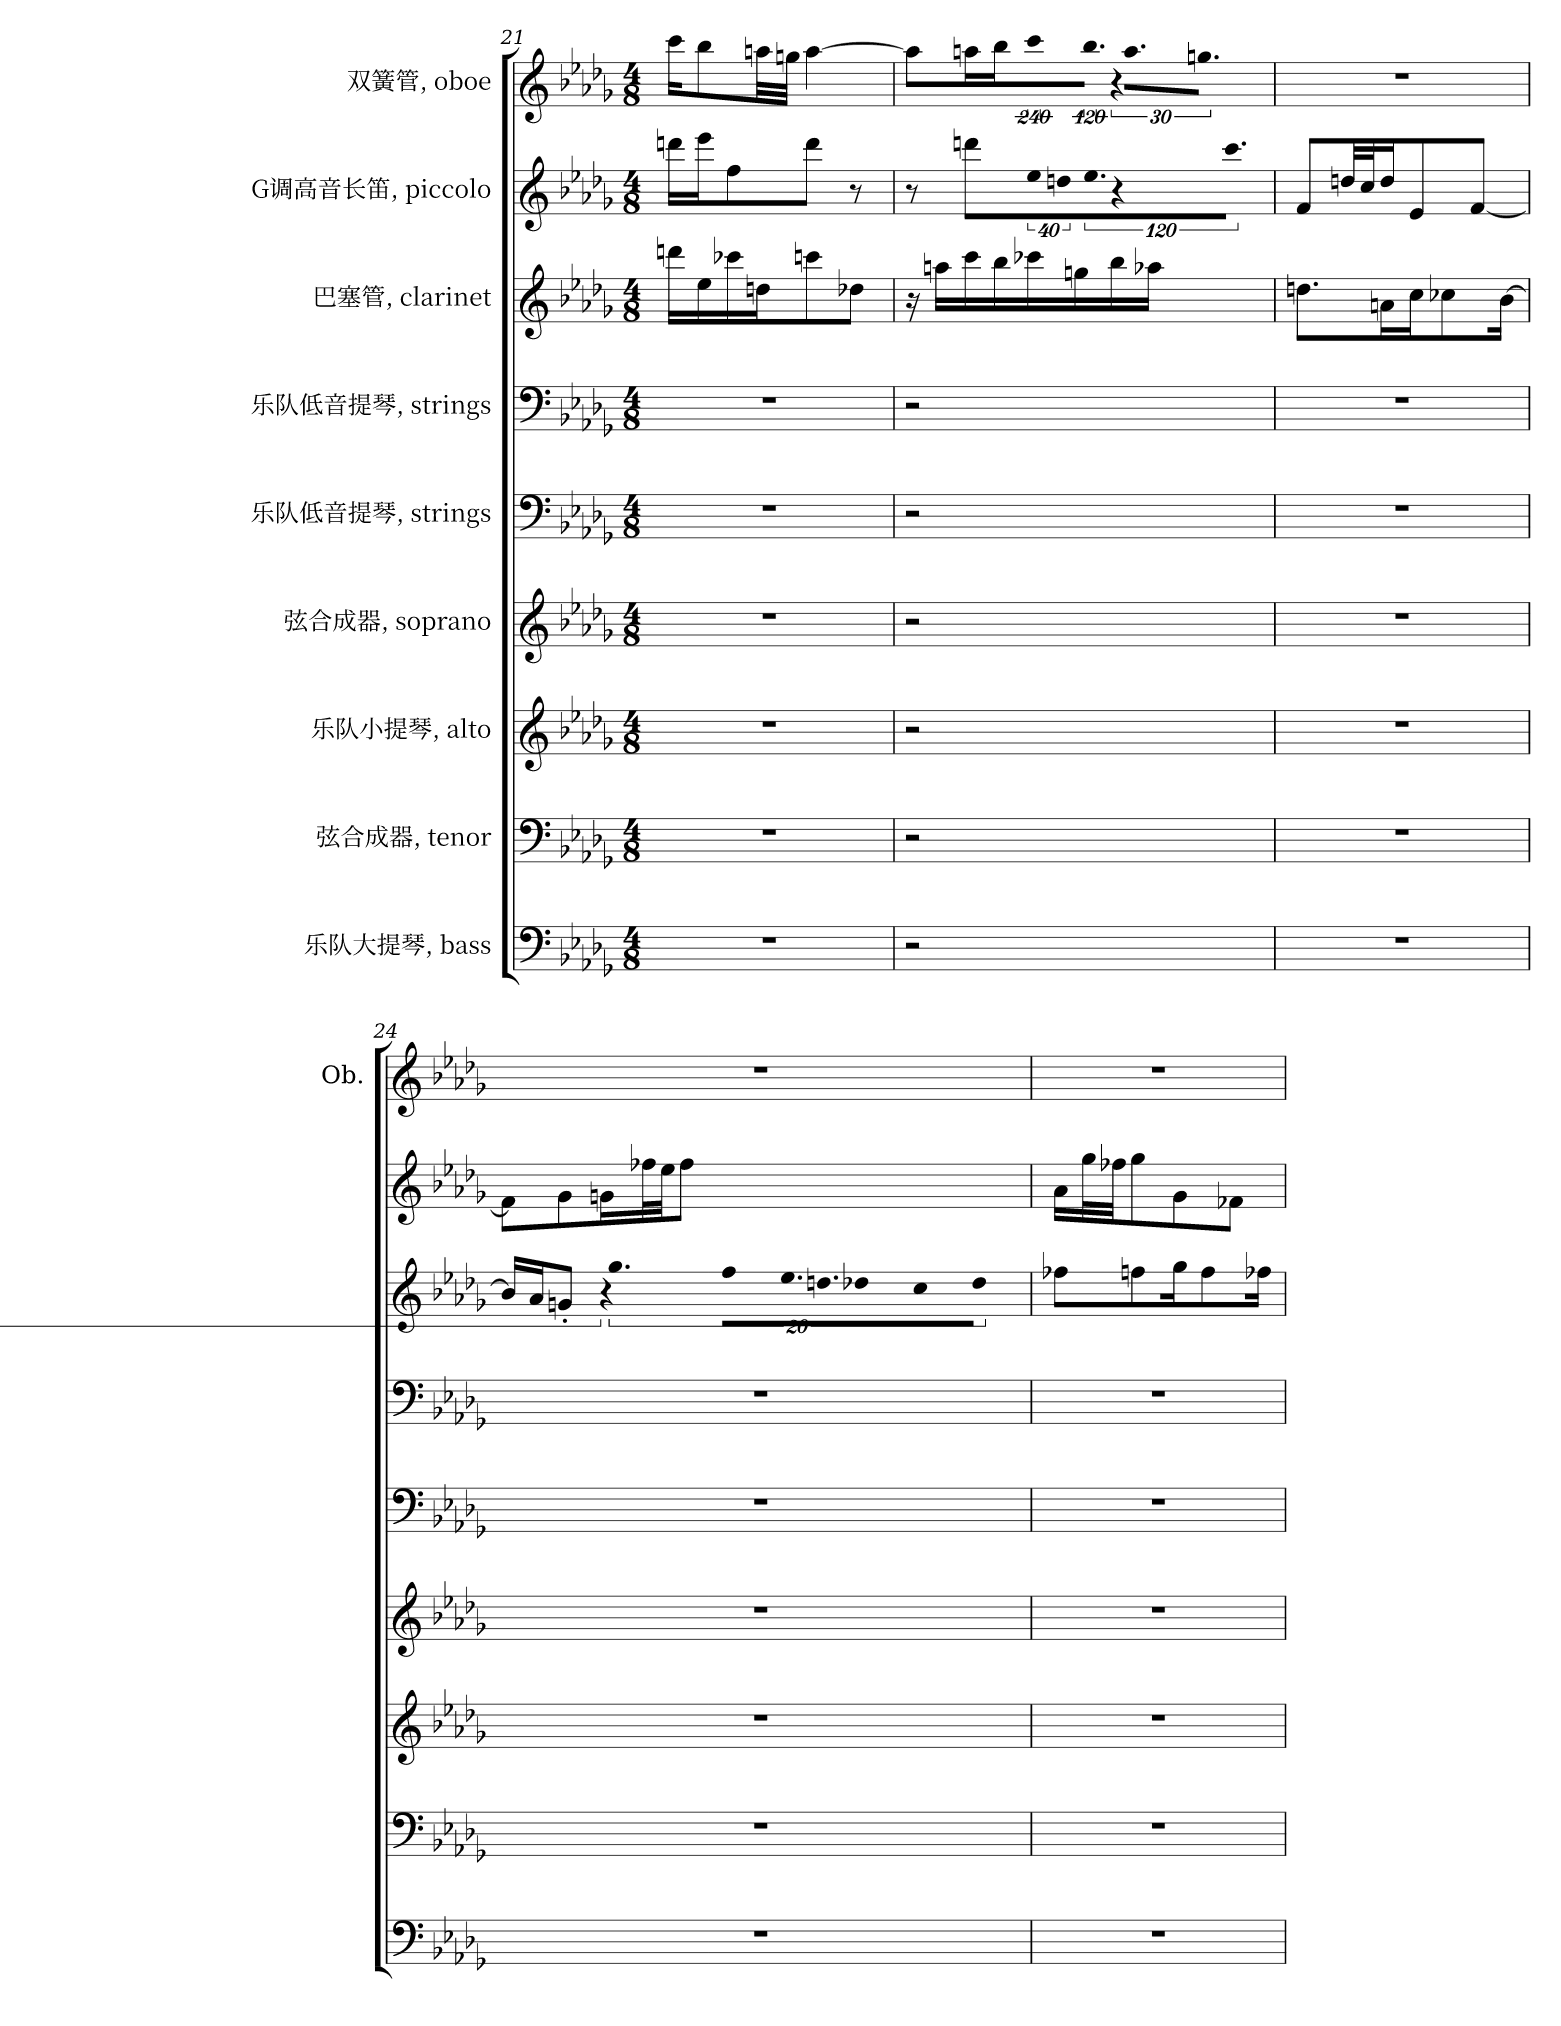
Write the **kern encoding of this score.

**kern	**kern	**kern	**kern	**kern	**kern	**kern	**kern	**kern
*part9	*part8	*part7	*part6	*part5	*part4	*part3	*part2	*part1
*staff9	*staff8	*staff7	*staff6	*staff5	*staff4	*staff3	*staff2	*staff1
*I"乐队大提琴, bass	*I"弦合成器, tenor	*I"乐队小提琴, alto	*I"弦合成器, soprano	*I"乐队低音提琴, strings	*I"乐队低音提琴, strings	*I"巴塞管, clarinet	*I"G调高音长笛, piccolo	*I"双簧管, oboe
*	*	*	*	*	*	*	*	*I'Ob.
*clefF4	*clefF4	*clefG2	*clefG2	*clefF4	*clefF4	*clefG2	*clefG2	*clefG2
*	*	*	*	*ITrd7c12	*ITrd7c12	*ITrd4c7	*ITrd-4c-7	*
*k[b-e-a-d-g-]	*k[b-e-a-d-g-]	*k[b-e-a-d-g-]	*k[b-e-a-d-g-]	*k[b-e-a-d-g-]	*k[b-e-a-d-g-]	*k[b-e-a-d-g-c-]	*k[b-e-a-d-]	*k[b-e-a-d-g-]
*M4/8	*M4/8	*M4/8	*M4/8	*M4/8	*M4/8	*M4/8	*M4/8	*M4/8
=21	=21	=21	=21	=21	=21	=21	=21	=21
2r	2r	2r	2r	2r	2r	16ggn\LL	16aaan\LL	16ccc\KL
.	.	.	.	.	.	16a-\	16bbb-\J	8bb-\
.	.	.	.	.	.	16ff-X\	8ccc\	.
.	.	.	.	.	.	16gn\J	.	32aan\LL
.	.	.	.	.	.	.	.	32ggn\JJJ
.	.	.	.	.	.	8ffn\	8aaa\J	[4aa\
.	.	.	.	.	.	8g-X\J	8r	.
!!LO:PB:g=z
=22	=22	=22	=22	=22	=22	=22	=22	=22
2r	2r	2r	2r	2r	2r	16r	8r	8aa\L]
.	.	.	.	.	.	16ddn\LL	.	.
.	.	.	.	.	.	16ff\	8aaan\L	16aan\L
.	.	.	.	.	.	16ee-\	.	16bb-\
!	!	!	!	!	!	!	!LO:N:vis=32	!LO:N:vis=16
.	.	.	.	.	.	16ff-X\	640%23bb-\LL	1920%137ccc\
!	!	!	!	!	!	!	!LO:N:vis=32	!
.	.	.	.	.	.	.	640%23aan\	.
.	.	.	.	.	.	16ccn\	.	.
!	!	!	!	!	!	!	!	!LO:N:vis=32.
.	.	.	.	.	.	.	.	1920%103bb-\JJk
!	!	!	!	!	!	!	!LO:N:vis=32.	!
.	.	.	.	.	.	.	1920%103bb-\JJJ	.
!	!	!	!	!	!	!	!	!LO:N:vis=64
.	.	.	.	.	.	16ee-\	.	960%17r
!	!	!	!	!	!	!	!LO:N:vis=64	!
.	.	.	.	.	.	.	960%17r	.
!	!	!	!	!	!	!	!	!LO:N:vis=32.
.	.	.	.	.	.	.	.	1920%103aa\LLL
!	!	!	!	!	!	!	!LO:N:vis=16.	!
.	.	.	.	.	.	.	960%103ggg\	.
.	.	.	.	.	.	16dd-X\JJ	.	.
!	!	!	!	!	!	!	!	!LO:N:vis=32.
.	.	.	.	.	.	.	.	1920%103ggn\JJJ
1920ryy	1920ryy	1920ryy	1920ryy	1920ryy	1920ryy	1920ryy	.	1920ryy
=23	=23	=23	=23	=23	=23	=23	=23	=23
2r	2r	2r	2r	2r	2r	8.gn\L	8cc/L	2r
.	.	.	.	.	.	.	32aan/LL	.
.	.	.	.	.	.	.	32gg/J	.
.	.	.	.	.	.	16dn\L	16aa/J	.
.	.	.	.	.	.	16f\J	8b-/	.
.	.	.	.	.	.	8f-X\	.	.
.	.	.	.	.	.	.	[8cc/J	.
.	.	.	.	.	.	[16e-\Jk	.	.
=24	=24	=24	=24	=24	=24	=24	=24	=24
2r	2r	2r	2r	2r	2r	16e-/LL]	8cc\L]	2r
.	.	.	.	.	.	16d-/J	.	.
.	.	.	.	.	.	8cn'/J	8dd-\	.
!	!	!	!	!	!	!LO:N:vis=128	!	!
.	.	.	.	.	.	1920%17r	16ddn\L	.
!	!	!	!	!	!	!LO:N:vis=32.	!	!
.	.	.	.	.	.	640%17cc-\	.	.
.	.	.	.	.	.	1920ryy	.	.
!	!	!	!	!	!	!LO:N:vis=32	!	!
.	.	.	.	.	.	640%23b-\LLL	.	.
.	.	.	.	.	.	.	32ccc-X\L	.
!	!	!	!	!	!	!LO:N:vis=32.	!	!
.	.	.	.	.	.	640%17a-\L	.	.
.	.	.	.	.	.	.	32bb-\JJ	.
!	!	!	!	!	!	!LO:N:vis=32.	!	!
.	.	.	.	.	.	640%17gn\J	.	.
.	.	.	.	.	.	32g-X\	8ccc-\J	.
.	.	.	.	.	.	32f\J	.	.
.	.	.	.	.	.	16g-\JJ	.	.
!!LO:PB:g=z
=25	=25	=25	=25	=25	=25	=25	=25	=25
2r	2r	2r	2r	2r	2r	8b--X\L	16ee-\LL	2r
.	.	.	.	.	.	.	32ddd-\L	.
.	.	.	.	.	.	.	32ccc-X\JJ	.
.	.	.	.	.	.	8b-X\	8ddd-\	.
.	.	.	.	.	.	16cc-\K	8dd-\	.
.	.	.	.	.	.	8b-\	.	.
.	.	.	.	.	.	.	8cc-X\J	.
.	.	.	.	.	.	16b--X\Jk	.	.
=	=	=	=	=	=	=	=	=
*-	*-	*-	*-	*-	*-	*-	*-	*-
